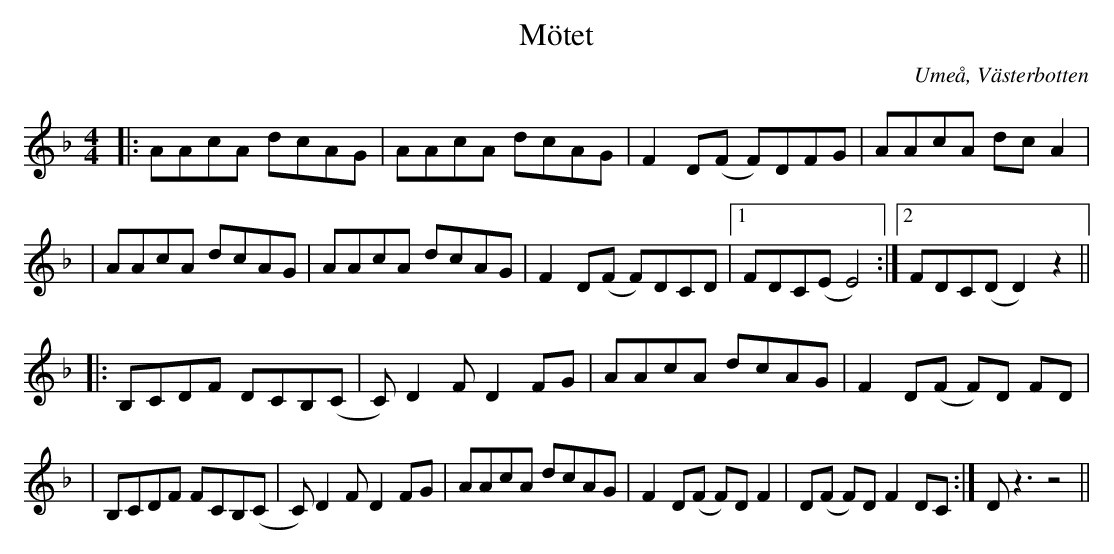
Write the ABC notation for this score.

X:1
T:Mötet
O:Umeå, Västerbotten
M:4/4
L:1/8
K:Dm
|: AAcA dcAG | AAcA dcAG | F2D(F F)DFG | AAcA dcA2 |
| AAcA dcAG | AAcA dcAG | F2D(F F)DCD |1 FDC(E E4) :|2 FDC(D D2)z2 ||
|:B,CDF DCB,(C | C)D2F D2FG | AAcA dcAG | F2 D(F F)D FD |
| B,CDF FCB,(C | C)D2F D2FG | AAcA dcAG | F2D(F F)DF2 |D(F F)D F2 DC:|Dz3 z4 ||
